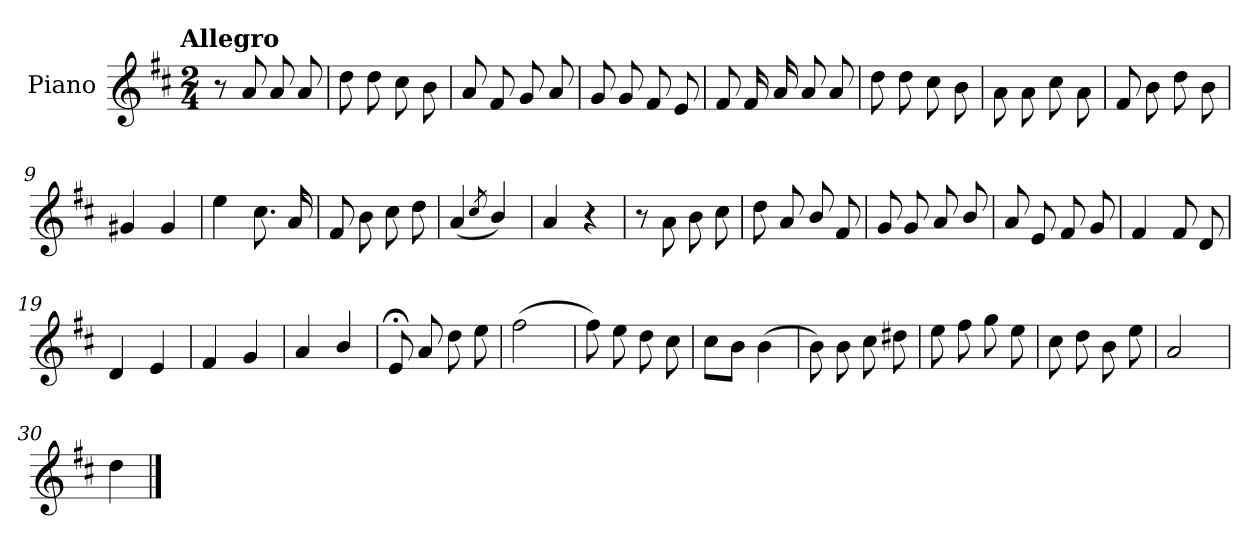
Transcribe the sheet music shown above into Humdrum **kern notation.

**kern
*part1
*staff1
*I"Piano
*I'Pno.
*clefG2
*k[f#c#]
!!LO:TX:omd:t=Allegro
*M2/4
*MM144
=1
8r
8a/
8a/
8a/
=2
8dd\
8dd\
8cc#\
8b\
=3
8a/
8f#/
8g/
8a/
=4
8g/
8g/
8f#/
8e/
!!LO:LB:g=z
=5
8f#/
16f#/
16a/
8a/
8a/
=6
8dd\
8dd\
8cc#\
8b\
=7
8a\
8a\
8cc#\
8a\
=8
8f#/
8b\
8dd\
8b\
=9
4g#X/
4g#/
!!LO:LB:g=z
=10
4ee\
8.cc#\
16a/
=11
8f#/
8b\
8cc#\
8dd\
=12
(<4a/
8qcc#/
4b/)
=13
4a/
4r
=14
8r
8a\
8b\
8cc#\
!!LO:LB:g=z
=15
8dd\
8a/
8b/
8f#/
=16
8g/
8g/
8a/
8b/
=17
8a/
8e/
8f#/
8g/
=18
4f#/
8f#/
8d/
=19
4d/
4e/
!!LO:LB:g=z
=20
4f#/
4g/
=21
4a/
4b/
=22
8e;</
8a/
8dd\
8ee\
=23
(>2ff#\
=24
8ff#\)
8ee\
8dd\
8cc#\
=25
8cc#\L
8b\J
(>4b\
!!LO:LB:g=z
=26
8b\)
8b\
8cc#\
8dd#X\
=27
8ee\
8ff#\
8gg\
8ee\
=28
8cc#\
8dd\
8b\
8ee\
=29
2a/
=30
4dd\
==
*-
